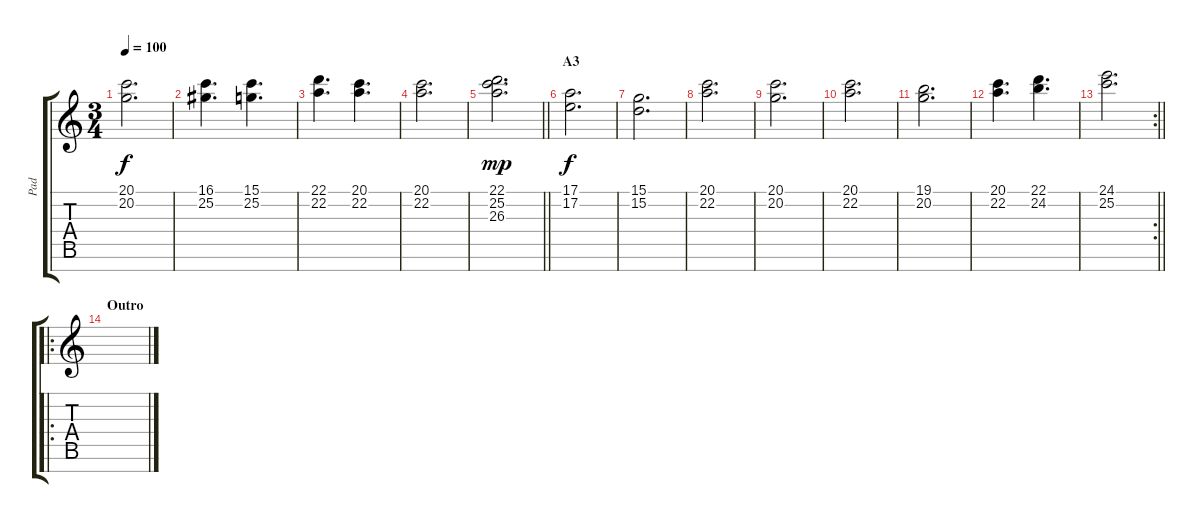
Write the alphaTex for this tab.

\track ("Pad" "Pad") {instrument synthstrings1}
\staff {score tabs}
\tuning (E4 B3 G3 D3 A2 E2 B1) {hide}
\ts (3 4)
\tempo 100
\clef g2
\ks c
(20.1 20.2).2{d dy f} |
(16.1 25.2).4{d} (15.1 25.2).4{d} |
(22.1 22.2).4{d} (20.1 22.2).4{d} |
(20.1 22.2).2{d} |
\barLineRight lightlight
(22.1 25.2 26.3).2{d dy mp} |
\section ("" "A3")
(17.1 17.2).2{d dy f} |
(15.1 15.2).2{d} |
(20.1 22.2).2{d} |
(20.1 20.2).2{d} |
(20.1 22.2).2{d} |
(19.1 20.2).2{d} |
(20.1 22.2).4{d} (22.1 24.2).4{d} |
\rc 2
\barLineRight lightlight
(24.1 25.2).2{d} |
\ro
\section ("" "Outro")
